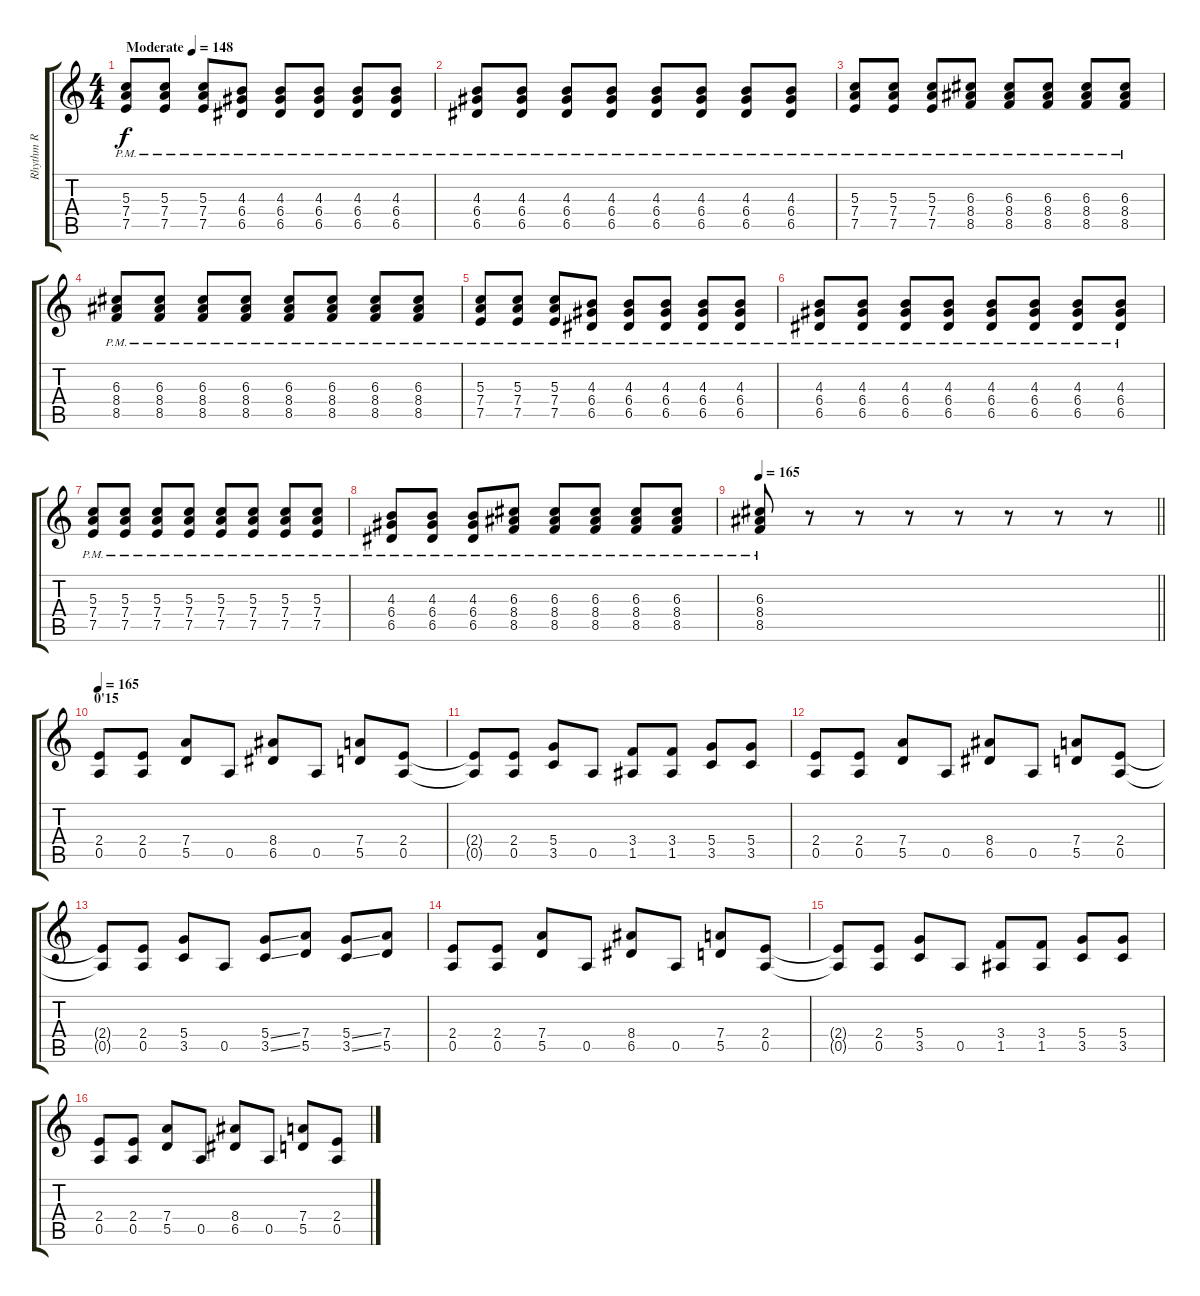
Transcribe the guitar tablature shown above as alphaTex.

\track ("Rhythm R" "Rhythm R") {instrument distortionguitar}
\staff {score tabs}
\tuning (E4 B3 G3 D3 A2 E2) {hide}
\ts (4 4)
\tempo (148 "Moderate")
\clef g2
\ks c
(5.3{pm} 7.4{pm} 7.5{pm}).8{dy f instrument distortionguitar} (5.3{pm} 7.4{pm} 7.5{pm}).8 (5.3{pm} 7.4{pm} 7.5{pm}).8 (4.3{pm} 6.4{pm} 6.5{pm}).8 (4.3{pm} 6.4{pm} 6.5{pm}).8 (4.3{pm} 6.4{pm} 6.5{pm}).8 (4.3{pm} 6.4{pm} 6.5{pm}).8 (4.3{pm} 6.4{pm} 6.5{pm}).8 |
(4.3{pm} 6.4{pm} 6.5{pm}).8 (4.3{pm} 6.4{pm} 6.5{pm}).8 (4.3{pm} 6.4{pm} 6.5{pm}).8 (4.3{pm} 6.4{pm} 6.5{pm}).8 (4.3{pm} 6.4{pm} 6.5{pm}).8 (4.3{pm} 6.4{pm} 6.5{pm}).8 (4.3{pm} 6.4{pm} 6.5{pm}).8 (4.3{pm} 6.4{pm} 6.5{pm}).8 |
(5.3{pm} 7.4{pm} 7.5{pm}).8 (5.3{pm} 7.4{pm} 7.5{pm}).8 (5.3{pm} 7.4{pm} 7.5{pm}).8 (6.3{pm} 8.4{pm} 8.5{pm}).8 (6.3{pm} 8.4{pm} 8.5{pm}).8 (6.3{pm} 8.4{pm} 8.5{pm}).8 (6.3{pm} 8.4{pm} 8.5{pm}).8 (6.3{pm} 8.4{pm} 8.5{pm}).8 |
(6.3{pm} 8.4{pm} 8.5{pm}).8 (6.3{pm} 8.4{pm} 8.5{pm}).8 (6.3{pm} 8.4{pm} 8.5{pm}).8 (6.3{pm} 8.4{pm} 8.5{pm}).8 (6.3{pm} 8.4{pm} 8.5{pm}).8 (6.3{pm} 8.4{pm} 8.5{pm}).8 (6.3{pm} 8.4{pm} 8.5{pm}).8 (6.3{pm} 8.4{pm} 8.5{pm}).8 |
(5.3{pm} 7.4{pm} 7.5{pm}).8 (5.3{pm} 7.4{pm} 7.5{pm}).8 (5.3{pm} 7.4{pm} 7.5{pm}).8 (4.3{pm} 6.4{pm} 6.5{pm}).8 (4.3{pm} 6.4{pm} 6.5{pm}).8 (4.3{pm} 6.4{pm} 6.5{pm}).8 (4.3{pm} 6.4{pm} 6.5{pm}).8 (4.3{pm} 6.4{pm} 6.5{pm}).8 |
(4.3{pm} 6.4{pm} 6.5{pm}).8 (4.3{pm} 6.4{pm} 6.5{pm}).8 (4.3{pm} 6.4{pm} 6.5{pm}).8 (4.3{pm} 6.4{pm} 6.5{pm}).8 (4.3{pm} 6.4{pm} 6.5{pm}).8 (4.3{pm} 6.4{pm} 6.5{pm}).8 (4.3{pm} 6.4{pm} 6.5{pm}).8 (4.3{pm} 6.4{pm} 6.5{pm}).8 |
(5.3{pm} 7.4{pm} 7.5{pm}).8 (5.3{pm} 7.4{pm} 7.5{pm}).8 (5.3{pm} 7.4{pm} 7.5{pm}).8 (5.3{pm} 7.4{pm} 7.5{pm}).8 (5.3{pm} 7.4{pm} 7.5{pm}).8 (5.3{pm} 7.4{pm} 7.5{pm}).8 (5.3{pm} 7.4{pm} 7.5{pm}).8 (5.3{pm} 7.4{pm} 7.5{pm}).8 |
(4.3{pm} 6.4{pm} 6.5{pm}).8 (4.3{pm} 6.4{pm} 6.5{pm}).8 (4.3{pm} 6.4{pm} 6.5{pm}).8 (6.3{pm} 8.4{pm} 8.5{pm}).8 (6.3{pm} 8.4{pm} 8.5{pm}).8 (6.3{pm} 8.4{pm} 8.5{pm}).8 (6.3{pm} 8.4{pm} 8.5{pm}).8 (6.3{pm} 8.4{pm} 8.5{pm}).8 |
\tempo 165
\barLineRight lightlight
(6.3{pm} 8.4{pm} 8.5{pm}).8 r.8 r.8 r.8 r.8 r.8 r.8 r.8 |
\section ("" "0'15")
\tempo 165
(2.4 0.5).8 (2.4 0.5).8 (7.4 5.5).8 0.5.8 (8.4 6.5).8 0.5.8 (7.4 5.5).8 (2.4 0.5).8 |
(2.4{t} 0.5{t}).8 (2.4 0.5).8 (5.4 3.5).8 0.5.8 (3.4 1.5).8 (3.4 1.5).8 (5.4 3.5).8 (5.4 3.5).8 |
(2.4 0.5).8 (2.4 0.5).8 (7.4 5.5).8 0.5.8 (8.4 6.5).8 0.5.8 (7.4 5.5).8 (2.4 0.5).8 |
(2.4{t} 0.5{t}).8 (2.4 0.5).8 (5.4 3.5).8 0.5.8 (5.4{ss} 3.5{ss}).8 (7.4 5.5).8 (5.4{ss} 3.5{ss}).8 (7.4 5.5).8 |
(2.4 0.5).8 (2.4 0.5).8 (7.4 5.5).8 0.5.8 (8.4 6.5).8 0.5.8 (7.4 5.5).8 (2.4 0.5).8 |
(2.4{t} 0.5{t}).8 (2.4 0.5).8 (5.4 3.5).8 0.5.8 (3.4 1.5).8 (3.4 1.5).8 (5.4 3.5).8 (5.4 3.5).8 |
(2.4 0.5).8 (2.4 0.5).8 (7.4 5.5).8 0.5.8 (8.4 6.5).8 0.5.8 (7.4 5.5).8 (2.4 0.5).8
